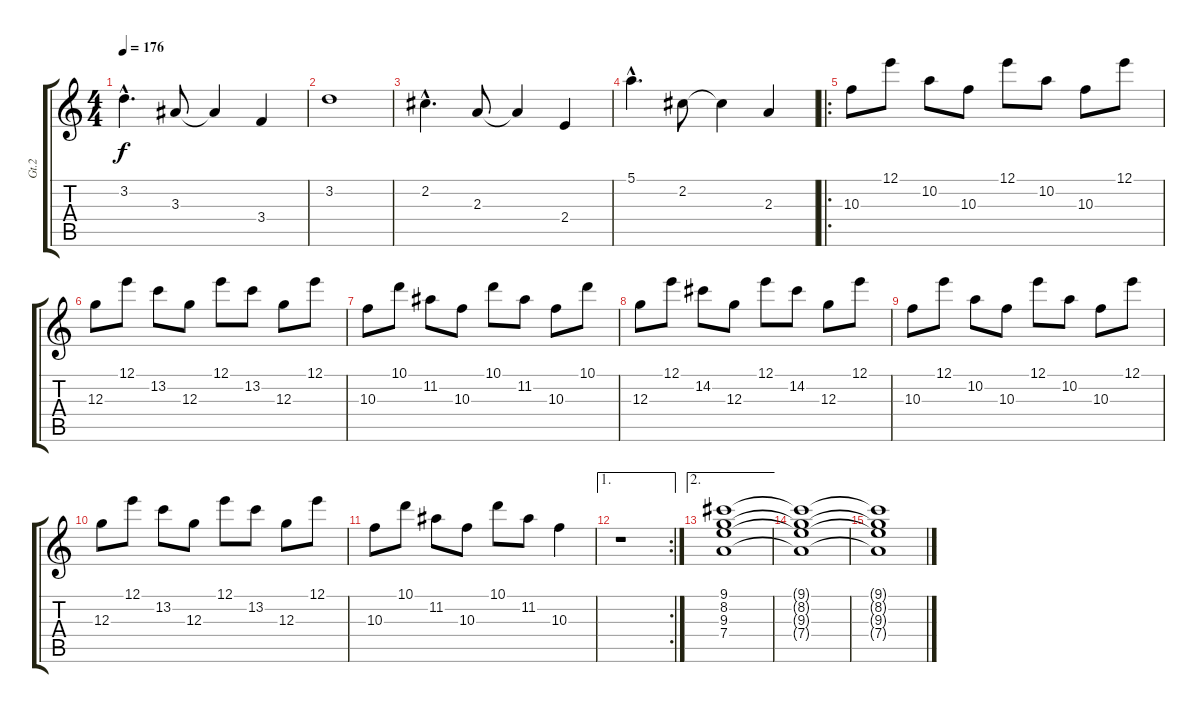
\track ("Gt.2" "Gt.2") {instrument distortionguitar}
\staff {score tabs}
\tuning (E4 B3 G3 D3 A2 E2) {hide}
\ts (4 4)
\tempo 176
\clef g2
\ks c
3.2{hac}.4{d dy f} 3.3.8 3.3{t}.4 3.4.4 |
3.2.1 |
2.2{hac}.4{d} 2.3.8 2.3{t}.4 2.4.4 |
5.1{hac}.4{d} 2.2.8 2.2{t}.4 2.3.4{volume 0} |
\ro
10.3.8 12.1.8 10.2.8 10.3.8 12.1.8 10.2.8 10.3.8 12.1.8 |
12.3.8 12.1.8 13.2.8 12.3.8 12.1.8 13.2.8 12.3.8 12.1.8 |
10.3.8 10.1.8 11.2.8 10.3.8 10.1.8 11.2.8 10.3.8 10.1.8 |
12.3.8 12.1.8 14.2.8 12.3.8 12.1.8 14.2.8 12.3.8 12.1.8 |
10.3.8 12.1.8 10.2.8 10.3.8 12.1.8 10.2.8 10.3.8 12.1.8 |
12.3.8 12.1.8 13.2.8 12.3.8 12.1.8 13.2.8 12.3.8 12.1.8 |
10.3.8 10.1.8 11.2.8 10.3.8 10.1.8 11.2.8 10.3.4 |
\ae 1
\rc 2
r.1{volume 15} |
\ae 2
(9.1 8.2 9.3 7.4).1 |
(9.1{t} 8.2{t} 9.3{t} 7.4{t}).1 |
(9.1{t} 8.2{t} 9.3{t} 7.4{t}).1
